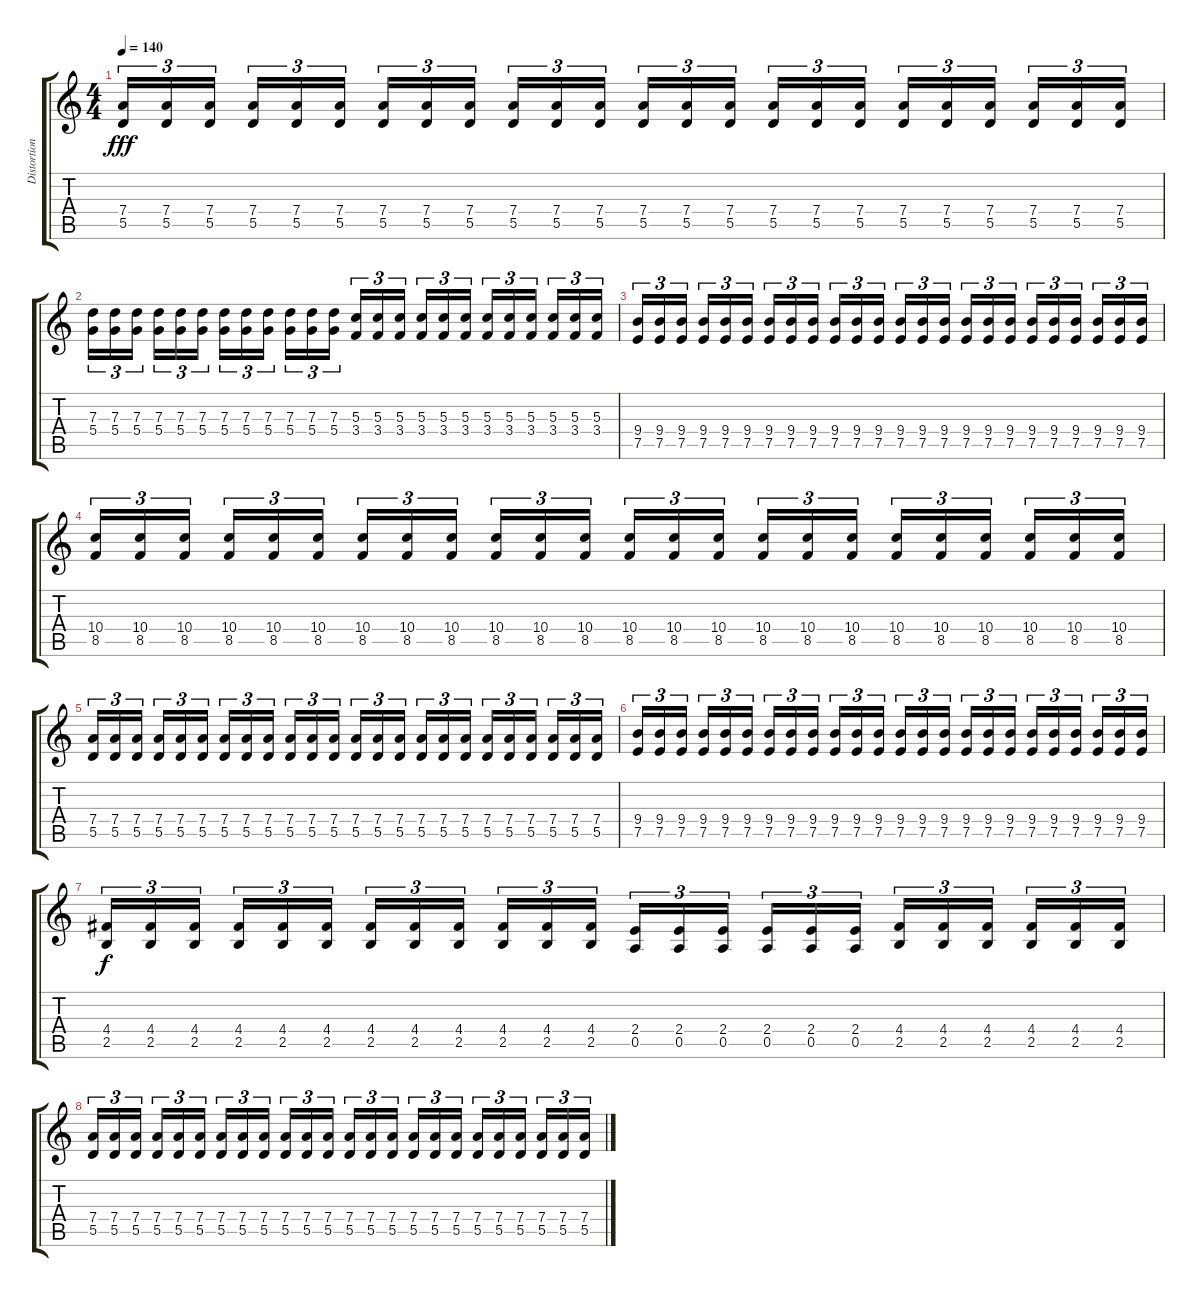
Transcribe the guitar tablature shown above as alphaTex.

\track ("Distortion guitar 2" "Distortion") {instrument distortionguitar}
\staff {score tabs}
\tuning (E4 B3 G3 D3 A2 E2) {hide}
\ts (4 4)
\tempo 140
\clef g2
\ks c
(7.4 5.5).16{tu (3 2) dy fff} (7.4 5.5).16{tu (3 2)} (7.4 5.5).16{tu (3 2)} (7.4 5.5).16{tu (3 2)} (7.4 5.5).16{tu (3 2)} (7.4 5.5).16{tu (3 2)} (7.4 5.5).16{tu (3 2)} (7.4 5.5).16{tu (3 2)} (7.4 5.5).16{tu (3 2)} (7.4 5.5).16{tu (3 2)} (7.4 5.5).16{tu (3 2)} (7.4 5.5).16{tu (3 2)} (7.4 5.5).16{tu (3 2)} (7.4 5.5).16{tu (3 2)} (7.4 5.5).16{tu (3 2)} (7.4 5.5).16{tu (3 2)} (7.4 5.5).16{tu (3 2)} (7.4 5.5).16{tu (3 2)} (7.4 5.5).16{tu (3 2)} (7.4 5.5).16{tu (3 2)} (7.4 5.5).16{tu (3 2)} (7.4 5.5).16{tu (3 2)} (7.4 5.5).16{tu (3 2)} (7.4 5.5).16{tu (3 2)} |
(7.3 5.4).16{tu (3 2)} (7.3 5.4).16{tu (3 2)} (7.3 5.4).16{tu (3 2)} (7.3 5.4).16{tu (3 2)} (7.3 5.4).16{tu (3 2)} (7.3 5.4).16{tu (3 2)} (7.3 5.4).16{tu (3 2)} (7.3 5.4).16{tu (3 2)} (7.3 5.4).16{tu (3 2)} (7.3 5.4).16{tu (3 2)} (7.3 5.4).16{tu (3 2)} (7.3 5.4).16{tu (3 2)} (5.3 3.4).16{tu (3 2)} (5.3 3.4).16{tu (3 2)} (5.3 3.4).16{tu (3 2)} (5.3 3.4).16{tu (3 2)} (5.3 3.4).16{tu (3 2)} (5.3 3.4).16{tu (3 2)} (5.3 3.4).16{tu (3 2)} (5.3 3.4).16{tu (3 2)} (5.3 3.4).16{tu (3 2)} (5.3 3.4).16{tu (3 2)} (5.3 3.4).16{tu (3 2)} (5.3 3.4).16{tu (3 2)} |
(9.4 7.5).16{tu (3 2)} (9.4 7.5).16{tu (3 2)} (9.4 7.5).16{tu (3 2)} (9.4 7.5).16{tu (3 2)} (9.4 7.5).16{tu (3 2)} (9.4 7.5).16{tu (3 2)} (9.4 7.5).16{tu (3 2)} (9.4 7.5).16{tu (3 2)} (9.4 7.5).16{tu (3 2)} (9.4 7.5).16{tu (3 2)} (9.4 7.5).16{tu (3 2)} (9.4 7.5).16{tu (3 2)} (9.4 7.5).16{tu (3 2)} (9.4 7.5).16{tu (3 2)} (9.4 7.5).16{tu (3 2)} (9.4 7.5).16{tu (3 2)} (9.4 7.5).16{tu (3 2)} (9.4 7.5).16{tu (3 2)} (9.4 7.5).16{tu (3 2)} (9.4 7.5).16{tu (3 2)} (9.4 7.5).16{tu (3 2)} (9.4 7.5).16{tu (3 2)} (9.4 7.5).16{tu (3 2)} (9.4 7.5).16{tu (3 2)} |
(10.4 8.5).16{tu (3 2)} (10.4 8.5).16{tu (3 2)} (10.4 8.5).16{tu (3 2)} (10.4 8.5).16{tu (3 2)} (10.4 8.5).16{tu (3 2)} (10.4 8.5).16{tu (3 2)} (10.4 8.5).16{tu (3 2)} (10.4 8.5).16{tu (3 2)} (10.4 8.5).16{tu (3 2)} (10.4 8.5).16{tu (3 2)} (10.4 8.5).16{tu (3 2)} (10.4 8.5).16{tu (3 2)} (10.4 8.5).16{tu (3 2)} (10.4 8.5).16{tu (3 2)} (10.4 8.5).16{tu (3 2)} (10.4 8.5).16{tu (3 2)} (10.4 8.5).16{tu (3 2)} (10.4 8.5).16{tu (3 2)} (10.4 8.5).16{tu (3 2)} (10.4 8.5).16{tu (3 2)} (10.4 8.5).16{tu (3 2)} (10.4 8.5).16{tu (3 2)} (10.4 8.5).16{tu (3 2)} (10.4 8.5).16{tu (3 2)} |
(7.4 5.5).16{tu (3 2)} (7.4 5.5).16{tu (3 2)} (7.4 5.5).16{tu (3 2)} (7.4 5.5).16{tu (3 2)} (7.4 5.5).16{tu (3 2)} (7.4 5.5).16{tu (3 2)} (7.4 5.5).16{tu (3 2)} (7.4 5.5).16{tu (3 2)} (7.4 5.5).16{tu (3 2)} (7.4 5.5).16{tu (3 2)} (7.4 5.5).16{tu (3 2)} (7.4 5.5).16{tu (3 2)} (7.4 5.5).16{tu (3 2)} (7.4 5.5).16{tu (3 2)} (7.4 5.5).16{tu (3 2)} (7.4 5.5).16{tu (3 2)} (7.4 5.5).16{tu (3 2)} (7.4 5.5).16{tu (3 2)} (7.4 5.5).16{tu (3 2)} (7.4 5.5).16{tu (3 2)} (7.4 5.5).16{tu (3 2)} (7.4 5.5).16{tu (3 2)} (7.4 5.5).16{tu (3 2)} (7.4 5.5).16{tu (3 2)} |
(9.4 7.5).16{tu (3 2)} (9.4 7.5).16{tu (3 2)} (9.4 7.5).16{tu (3 2)} (9.4 7.5).16{tu (3 2)} (9.4 7.5).16{tu (3 2)} (9.4 7.5).16{tu (3 2)} (9.4 7.5).16{tu (3 2)} (9.4 7.5).16{tu (3 2)} (9.4 7.5).16{tu (3 2)} (9.4 7.5).16{tu (3 2)} (9.4 7.5).16{tu (3 2)} (9.4 7.5).16{tu (3 2)} (9.4 7.5).16{tu (3 2)} (9.4 7.5).16{tu (3 2)} (9.4 7.5).16{tu (3 2)} (9.4 7.5).16{tu (3 2)} (9.4 7.5).16{tu (3 2)} (9.4 7.5).16{tu (3 2)} (9.4 7.5).16{tu (3 2)} (9.4 7.5).16{tu (3 2)} (9.4 7.5).16{tu (3 2)} (9.4 7.5).16{tu (3 2)} (9.4 7.5).16{tu (3 2)} (9.4 7.5).16{tu (3 2)} |
(4.4 2.5).16{tu (3 2) dy f} (4.4 2.5).16{tu (3 2)} (4.4 2.5).16{tu (3 2)} (4.4 2.5).16{tu (3 2)} (4.4 2.5).16{tu (3 2)} (4.4 2.5).16{tu (3 2)} (4.4 2.5).16{tu (3 2)} (4.4 2.5).16{tu (3 2)} (4.4 2.5).16{tu (3 2)} (4.4 2.5).16{tu (3 2)} (4.4 2.5).16{tu (3 2)} (4.4 2.5).16{tu (3 2)} (2.4 0.5).16{tu (3 2)} (2.4 0.5).16{tu (3 2)} (2.4 0.5).16{tu (3 2)} (2.4 0.5).16{tu (3 2)} (2.4 0.5).16{tu (3 2)} (2.4 0.5).16{tu (3 2)} (4.4 2.5).16{tu (3 2)} (4.4 2.5).16{tu (3 2)} (4.4 2.5).16{tu (3 2)} (4.4 2.5).16{tu (3 2)} (4.4 2.5).16{tu (3 2)} (4.4 2.5).16{tu (3 2)} |
(7.4 5.5).16{tu (3 2)} (7.4 5.5).16{tu (3 2)} (7.4 5.5).16{tu (3 2)} (7.4 5.5).16{tu (3 2)} (7.4 5.5).16{tu (3 2)} (7.4 5.5).16{tu (3 2)} (7.4 5.5).16{tu (3 2)} (7.4 5.5).16{tu (3 2)} (7.4 5.5).16{tu (3 2)} (7.4 5.5).16{tu (3 2)} (7.4 5.5).16{tu (3 2)} (7.4 5.5).16{tu (3 2)} (7.4 5.5).16{tu (3 2)} (7.4 5.5).16{tu (3 2)} (7.4 5.5).16{tu (3 2)} (7.4 5.5).16{tu (3 2)} (7.4 5.5).16{tu (3 2)} (7.4 5.5).16{tu (3 2)} (7.4 5.5).16{tu (3 2)} (7.4 5.5).16{tu (3 2)} (7.4 5.5).16{tu (3 2)} (7.4 5.5).16{tu (3 2)} (7.4 5.5).16{tu (3 2)} (7.4 5.5).16{tu (3 2)}
